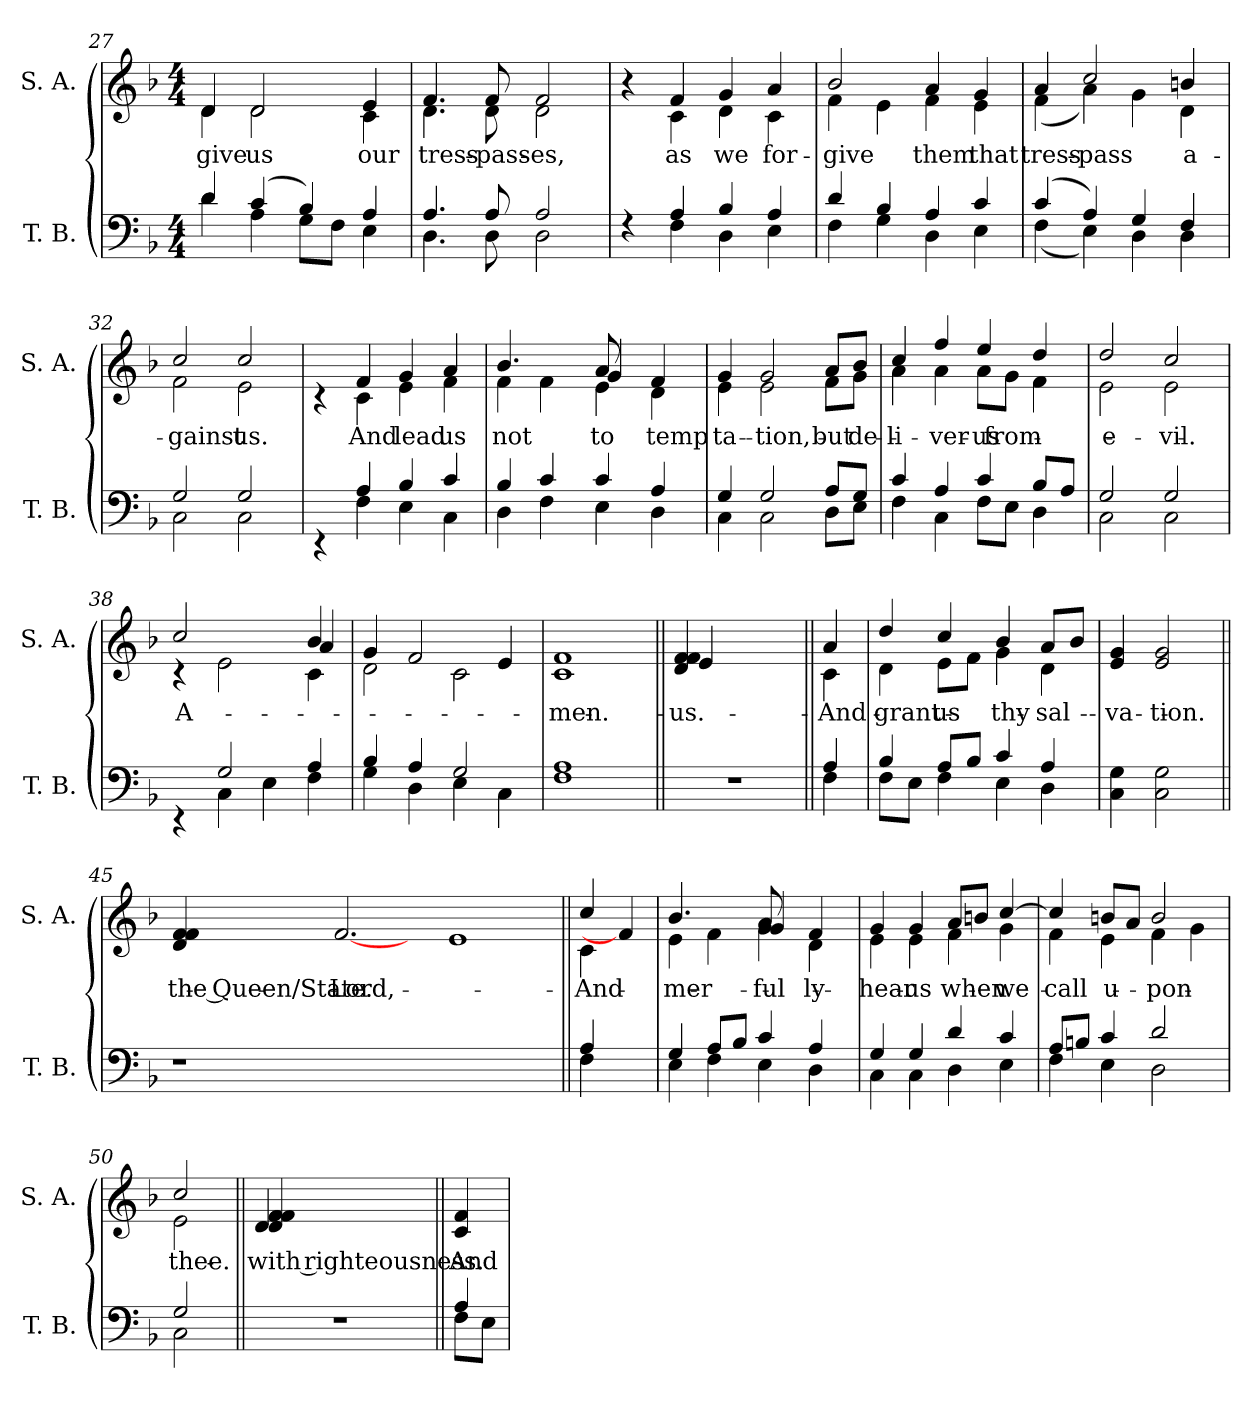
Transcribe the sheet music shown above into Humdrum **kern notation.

**kern	**kern	**text
*part2	*part1	*part1
*staff2	*staff1	*staff1
*I"T. B.	*I"S. A.	*
*I'T. B.	*I'S. A.	*
!!LO:LB:g=z
*clefF4	*clefG2	*
*k[b-]	*k[b-]	*
*F:	*F:	*
*M4/4	*M4/4	*
=27	=27	=27
*^	*	*
!	!	!	!LO:LY:b
*	*	*^	*
4d/	4d\	4d/	4d\	-give
!	!	!	!	!LO:LY:b
(4c/	4A\	2d/	2d\	us
4B-/)	8G\L	.	.	.
.	8F\J	.	.	.
!	!	!	!	!LO:LY:b
4A/	4E\	4e/	4c\	our
=28	=28	=28	=28	=28
!	!	!	!	!LO:LY:b
4.A/	4.D\	4.f/	4.d\	tress-
!	!	!	!	!LO:LY:b
8A/	8D\	8f/	8d\	-pass-
!	!	!	!	!LO:LY:b:rj
2A/	2D\	2f/	2d\	-es,
=29	=29	=29	=29	=29
4ryy	4rE	4ryy	4ra	.
!	!	!	!	!LO:LY:b
4A/	4F\	4f/	4c\	as
!	!	!	!	!LO:LY:b
4B-/	4D\	4g/	4d\	we
!	!	!	!	!LO:LY:b
4A/	4E\	4a/	4c\	for-
=30	=30	=30	=30	=30
!	!	!	!	!LO:LY:b
4d/	4F\	2b-/	4f\	-give
4B-/	4G\	.	4e\	.
!	!	!	!	!LO:LY:b
4A/	4D\	4a/	4f\	them
!	!	!	!	!LO:LY:b
4c/	4E\	4g/	4e\	that
=31	=31	=31	=31	=31
!	!	!	!	!LO:LY:b
(4c/	(<4F\	4a/	(<4f\	tress-
!	!	!	!	!LO:LY:b:rj
4A/)	4E\)	2cc/	4a\)	-pass
4G/	4D\	.	4g\	.
!	!	!	!	!LO:LY:b
4F/	4D\	4bn/	4d\	a-
!!LO:LB:g=z	!!
=32	=32	=32	=32	=32
!	!	!	!	!LO:LY:b
2G/	2C\	2cc/	2f\	-gainst
!	!	!	!	!LO:LY:b
2G/	2C\	2cc/	2e\	us.
=33	=33	=33	=33	=33
4ryy	4rEE	4ryy	4rc	.
!	!	!	!	!LO:LY:b
4A/	4F\	4f/	4c\	And
!	!	!	!	!LO:LY:b
4B-/	4E\	4g/	4e\	lead
!	!	!	!	!LO:LY:b
4c/	4C\	4a/	4f\	us
=34	=34	=34	=34	=34
!	!	!	!	!LO:LY:b
*	*	*^	*^	*
4B-/	4D\	4.b-/	4f\	2ryy	2ryy	not
4c/	4F\	.	4f\	.	.	.
.	.	2ryy	.	.	.	.
!	!	!	!	!	!	!LO:LY:b
!	!	!	!	!	!	!LO:LY:b
4c/	4E\	.	8a/	4g/	4e\	-to
.	.	.	4.ryy	.	.	.
!	!	!	!	!	!	!LO:LY:b
4A/	4D\	.	.	4d\	4f/	temp-
.	.	8ryy	.	.	.	.
*	*	*v	*v	*v	*v	*
=35	=35	=35	=35
!	!	!	!LO:LY:b
*	*	*^	*
4G/	4C\	4g/	4e\	-ta-
!	!	!	!	!LO:LY:b
2G/	2C\	2g/	2e\	-tion,
!	!	!	!	!LO:LY:b
8A/L	8D\L	8a/L	8f\L	but
!	!	!	!	!LO:LY:b
8G/J	8E\J	8b-/J	8g\J	de-
=36	=36	=36	=36	=36
!	!	!	!	!LO:LY:b
4c/	4F\	4cc/	4a\	-li-
!	!	!	!	!LO:LY:b
4A/	4C\	4ff/	4a\	-ver
!	!	!	!	!LO:LY:b
4c/	8F\L	4ee/	8a\L	us
!	!	!	!	!LO:LY:b
.	8E\J	.	8g\J	from
8B-/L	4D\	4dd/	4f\	.
8A/J	.	.	.	.
!!LO:PB:g=z	!!
=37	=37	=37	=37	=37
!	!	!	!	!LO:LY:b
2G/	2C\	2dd/	2e\	e-
!	!	!	!	!LO:LY:b
2G/	2C\	2cc/	2e\	-vil.
=38	=38	=38	=38	=38
!	!	!	!	!LO:LY:b
*	*	*^	*^	*
4ryy	4rEE	2cc/	4rc	2.ryy	2.ryy	A-
2G/	4C\	.	2e\	.	.	.
.	4E\	2ryy	.	.	.	.
4A/	4F\	.	4b-/	4a/	4c\	.
*	*	*	*v	*v	*v	*
=39	=39	=39	=39	=39
4B-/	4G\	4g/	2d\	.
4A/	4D\	2f/	.	.
2G/	4E\	.	2c\	.
.	4C\	4e/	.	.
*	*	*v	*v	*
=40	=40	=40	=40
!	!	!	!LO:LY:b
*v	*v	*	*
1F 1A	1c 1f	-men.
=41||	=41||	=41||
!	!	!LO:LY:b:rj
*	*^	*
!	!	!	!LO:LY:b
1r	4d/ 4f/ 4f/	4e/	us.
.	2.ryy	2.ryy	.
=42||	=42||	=42||	=42||
*^	*	*	*
!	!	!	!	!LO:LY:b
4A/	4F\	4a/	4c\	And
!!LO:LB:g=z	!!
=43	=43	=43	=43	=43
!	!	!	!	!LO:LY:b
4B-/	8F\L	4dd/	4d\	grant
.	8E\J	.	.	.
!	!	!	!	!LO:LY:b
8A/L	4F\	4cc/	8e\L	us
8B-/J	.	.	8f\J	.
!	!	!	!	!LO:LY:b
4c/	4E\	4b-/	4g\	thy
!	!	!	!	!LO:LY:b
4A/	4D\	8a/L	4d\	sal-
.	.	8b-/J	.	.
*v	*v	*	*	*
*	*v	*v	*
=44	=44	=44
!	!	!LO:LY:b
4C\ 4G\	4e/ 4g/	-va-
!	!	!LO:LY:b:rj
2C\ 2G\	2e/ 2g/	-tion.
=45||	=45||	=45||
!LO:N:vis=1	!	!LO:LY:b
1r	4d/ 4f/ 4f/	the Queen/State.
!	!	!LO:LY:b
.	[2.f	Lord,
1ryy	4ryy	.
.	1e	.
4ryy	.	.
=46||	=46||	=46||
*^	*	*
!	!	!	!LO:LY:b
*	*	*^	*
4A/	4F\	4cc/	4c\	And
4ryy	4ryy	4f]	4ryy	.
=47	=47	=47	=47	=47
!	!	!	!	!LO:LY:b
*	*	*^	*^	*
4G/	4E\	4.b-/	4e\	2ryy	2ryy	mer-
8A/L	4F\	.	4f\	.	.	.
8B-/J	.	2ryy	.	.	.	.
!	!	!	!	!	!	!LO:LY:b
!	!	!	!	!	!	!LO:LY:b
4c/	4E\	.	8a/	4g/	4g\	-ful-
.	.	.	4.ryy	.	.	.
!	!	!	!	!	!	!LO:LY:b
4A/	4D\	.	.	4d\	4f/	-ly
.	.	8ryy	.	.	.	.
*	*	*v	*v	*v	*v	*
!!LO:LB:g=z
=48	=48	=48	=48
!	!	!	!LO:LY:b
*	*	*^	*
4G/	4C\	4g/	4e\	hear
!	!	!	!	!LO:LY:b
4G/	4C\	4g/	4e\	us
!	!	!	!	!LO:LY:b
4d/	4D\	8a/L	4f\	when
.	.	8bn/J	.	.
!	!	!	!	!LO:LY:b
4c/	4E\	[>4cc/	4g\	we
=49	=49	=49	=49	=49
!	!	!	!	!LO:LY:b
8A/L	4F\	4cc/]	4f\	call
8Bn/J	.	.	.	.
!	!	!	!	!LO:LY:b
4c/	4E\	8bn/L	4e\	u-
.	.	8a/J	.	.
!	!	!	!	!LO:LY:b
2d/	2D\	2b/	4f\	-pon
.	.	.	4g\	.
=50	=50	=50	=50	=50
!	!	!	!	!LO:LY:b
2G/	2C\	2cc/	2e\	thee.
=51||	=51||	=51||	=51||	=51||
!	!	!	!	!LO:LY:b
*v	*v	*	*	*
1r	4d/ 4f/ 4f/ 4f/	4d/	with righteousness.
.	2.ryy	2.ryy	.
=52||	=52||	=52||	=52||
*^	*	*	*
!	!	!	!	!LO:LY:b
*	*	*v	*v	*
8F\L	4A/	4c/ 4f/	And
8E\J	.	.	.
*v	*v	*	*
=	=	=
*-	*-	*-
